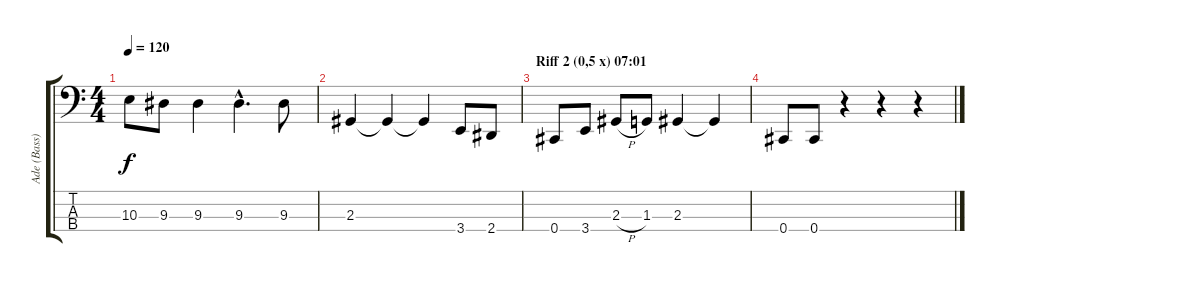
\track ("Ade (Bass)" "Ade (Bass)") {instrument electricbasspick}
\staff {score tabs}
\tuning (E2 B1 Gb1 Db1) {hide}
\ts (4 4)
\tempo 120
\clef f4
\ks c
10.3.8{dy f} 9.3.8 9.3.4 9.3{hac}.4{d} 9.3.8 |
2.3.4 2.3{t}.4 2.3{t}.4 3.4.8 2.4.8 |
\section ("" "Riff 2 (0,5 x) 07:01")
0.4.8 3.4.8 2.3{h}.8 1.3.8 2.3.4 2.3{t}.4 |
0.4.8 0.4.8 r.4 r.4 r.4
